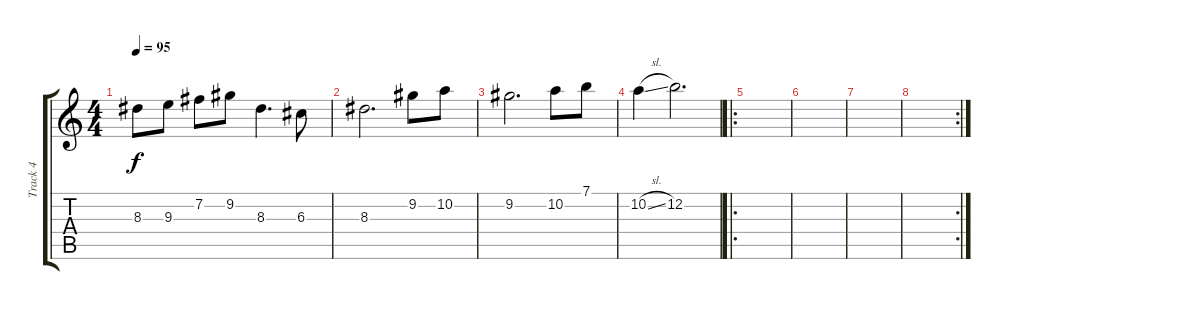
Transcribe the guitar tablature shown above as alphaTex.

\track ("Track 4" "Track 4") {instrument contrabass}
\staff {score tabs}
\tuning (E4 B3 G3 D3 A2 E2) {hide}
\ts (4 4)
\tempo 95
\clef g2
\ks c
8.3.8{dy f} 9.3.8 7.2.8 9.2.8 8.3.4{d} 6.3.8 |
8.3.2{d} 9.2.8 10.2.8 |
9.2.2{d} 10.2.8 7.1.8 |
10.2{sl}.4 12.2.2{d} |
\ro
|
|
|
\rc 2
